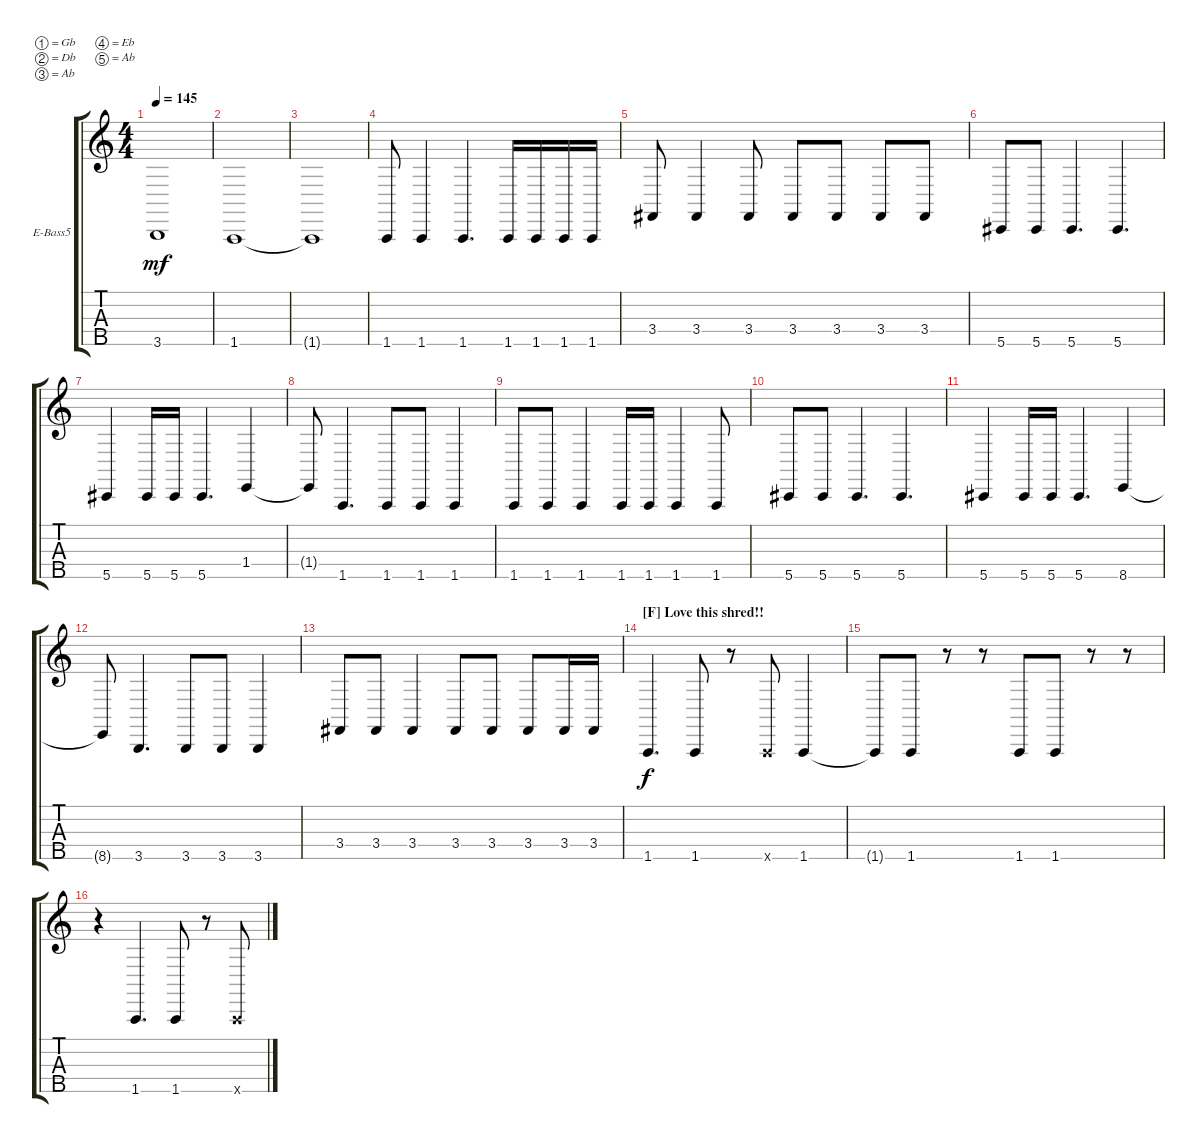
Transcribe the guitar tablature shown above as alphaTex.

\defaultSystemsLayout 4
\bracketExtendMode groupsimilarinstruments
\firstSystemTrackNameOrientation horizontal
\otherSystemsTrackNameOrientation horizontal
\track ("Bass" "E-Bass5") {instrument electricbassfinger}
\staff {score tabs}
\tuning (Gb2 Db2 Ab1 Eb1 Ab0)
\ts (4 4)
\tempo 145
\clef g2
\ks c
3.5.1{dy mf} |
1.5.1 |
1.5{t}.1 |
1.5.8 1.5.4 1.5.4{d} 1.5.16 1.5.16 1.5.16 1.5.16 |
3.4.8 3.4.4 3.4.8 3.4.8 3.4.8 3.4.8 3.4.8 |
5.5.8 5.5.8 5.5.4{d} 5.5.4{d} |
5.5.4 5.5.16 5.5.16 5.5.4{d} 1.4.4 |
1.4{t}.8 1.5.4{d} 1.5.8 1.5.8 1.5.4 |
1.5.8 1.5.8 1.5.4 1.5.16 1.5.16 1.5.4 1.5.8 |
5.5.8 5.5.8 5.5.4{d} 5.5.4{d} |
5.5.4 5.5.16 5.5.16 5.5.4{d} 8.5.4 |
8.5{t}.8 3.5.4{d} 3.5.8 3.5.8 3.5.4 |
3.4.8 3.4.8 3.4.4 3.4.8 3.4.8 3.4.8 3.4.16 3.4.16 |
\section ("F" "Love this shred!!")
1.5.4{d dy f} 1.5.8 r.8 1.5{x}.8 1.5.4 |
1.5{t}.8 1.5.8 r.8 r.8 1.5.8 1.5.8 r.8 r.8 |
r.4 1.5.4{d} 1.5.8 r.8 1.5{x}.8
